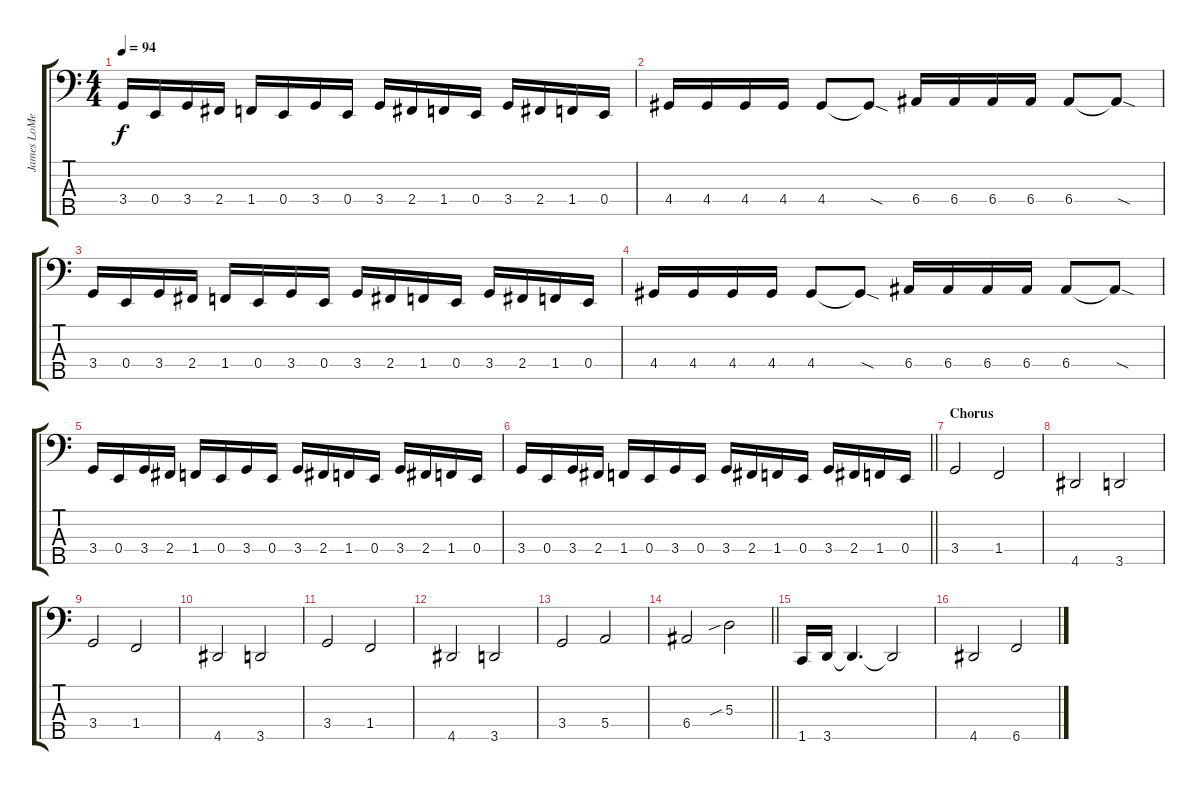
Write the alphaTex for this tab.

\track ("James LoMenzo" "James LoMe") {instrument electricbassfinger}
\staff {score tabs}
\tuning (G2 D2 A1 E1 B0) {hide}
\ts (4 4)
\tempo 94
\clef f4
\ks c
3.4.16{dy f} 0.4.16 3.4.16 2.4.16 1.4.16 0.4.16 3.4.16 0.4.16 3.4.16 2.4.16 1.4.16 0.4.16 3.4.16 2.4.16 1.4.16 0.4.16 |
4.4.16 4.4.16 4.4.16 4.4.16 4.4.8 4.4{sod t}.8 6.4.16 6.4.16 6.4.16 6.4.16 6.4.8 6.4{sod t}.8 |
3.4.16 0.4.16 3.4.16 2.4.16 1.4.16 0.4.16 3.4.16 0.4.16 3.4.16 2.4.16 1.4.16 0.4.16 3.4.16 2.4.16 1.4.16 0.4.16 |
4.4.16 4.4.16 4.4.16 4.4.16 4.4.8 4.4{sod t}.8 6.4.16 6.4.16 6.4.16 6.4.16 6.4.8 6.4{sod t}.8 |
3.4.16 0.4.16 3.4.16 2.4.16 1.4.16 0.4.16 3.4.16 0.4.16 3.4.16 2.4.16 1.4.16 0.4.16 3.4.16 2.4.16 1.4.16 0.4.16 |
\barLineRight lightlight
3.4.16 0.4.16 3.4.16 2.4.16 1.4.16 0.4.16 3.4.16 0.4.16 3.4.16 2.4.16 1.4.16 0.4.16 3.4.16 2.4.16 1.4.16 0.4.16 |
\section ("" "Chorus")
3.4.2 1.4.2 |
4.5.2 3.5.2 |
3.4.2 1.4.2 |
4.5.2 3.5.2 |
3.4.2 1.4.2 |
4.5.2 3.5.2 |
3.4.2 5.4.2 |
\barLineRight lightlight
6.4.2 5.3{sib}.2 |
1.5.16 3.5.16 3.5{t}.4{d} 3.5{t}.2 |
4.5.2 6.5.2
